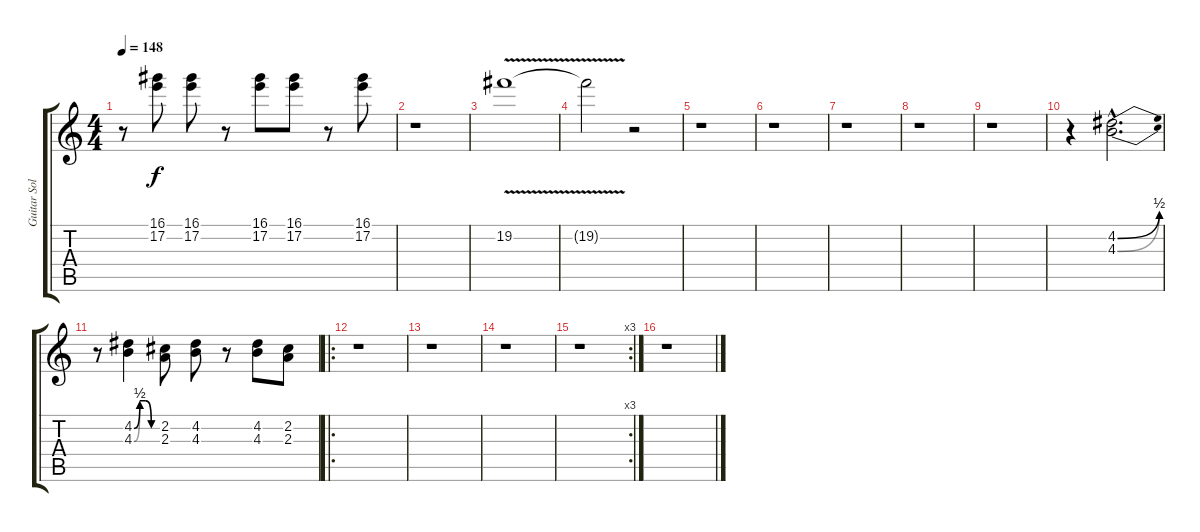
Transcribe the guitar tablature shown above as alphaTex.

\track ("Guitar Solo" "Guitar Sol") {instrument distortionguitar}
\staff {score tabs}
\tuning (E4 B3 G3 D3 A2 E2) {hide}
\ts (4 4)
\tempo 148
\clef g2
\ks c
r.8{dy f} (16.1 17.2).8 (16.1 17.2).8 r.8 (16.1 17.2).8 (16.1 17.2).8 r.8 (16.1 17.2).8 |
r.1 |
19.2{v}.1 |
19.2{t}.2 r.2 |
r.1 |
r.1 |
r.1 |
r.1 |
r.1 |
r.4 (4.2{be (bend 0 0 60 2) hac} 4.3{be (bend 0 0 60 2) hac}).2{d} |
r.8 (4.2{be (custom 0 0 15 2 30 2 45 0 60 0)} 4.3{be (custom 0 0 15 2 30 2 45 0 60 0)}).4 (2.2 2.3).8 (4.2 4.3).8 r.8 (4.2 4.3).8 (2.2 2.3).8 |
\ro
r.1 |
r.1 |
r.1 |
\rc 3
r.1 |
r.1
